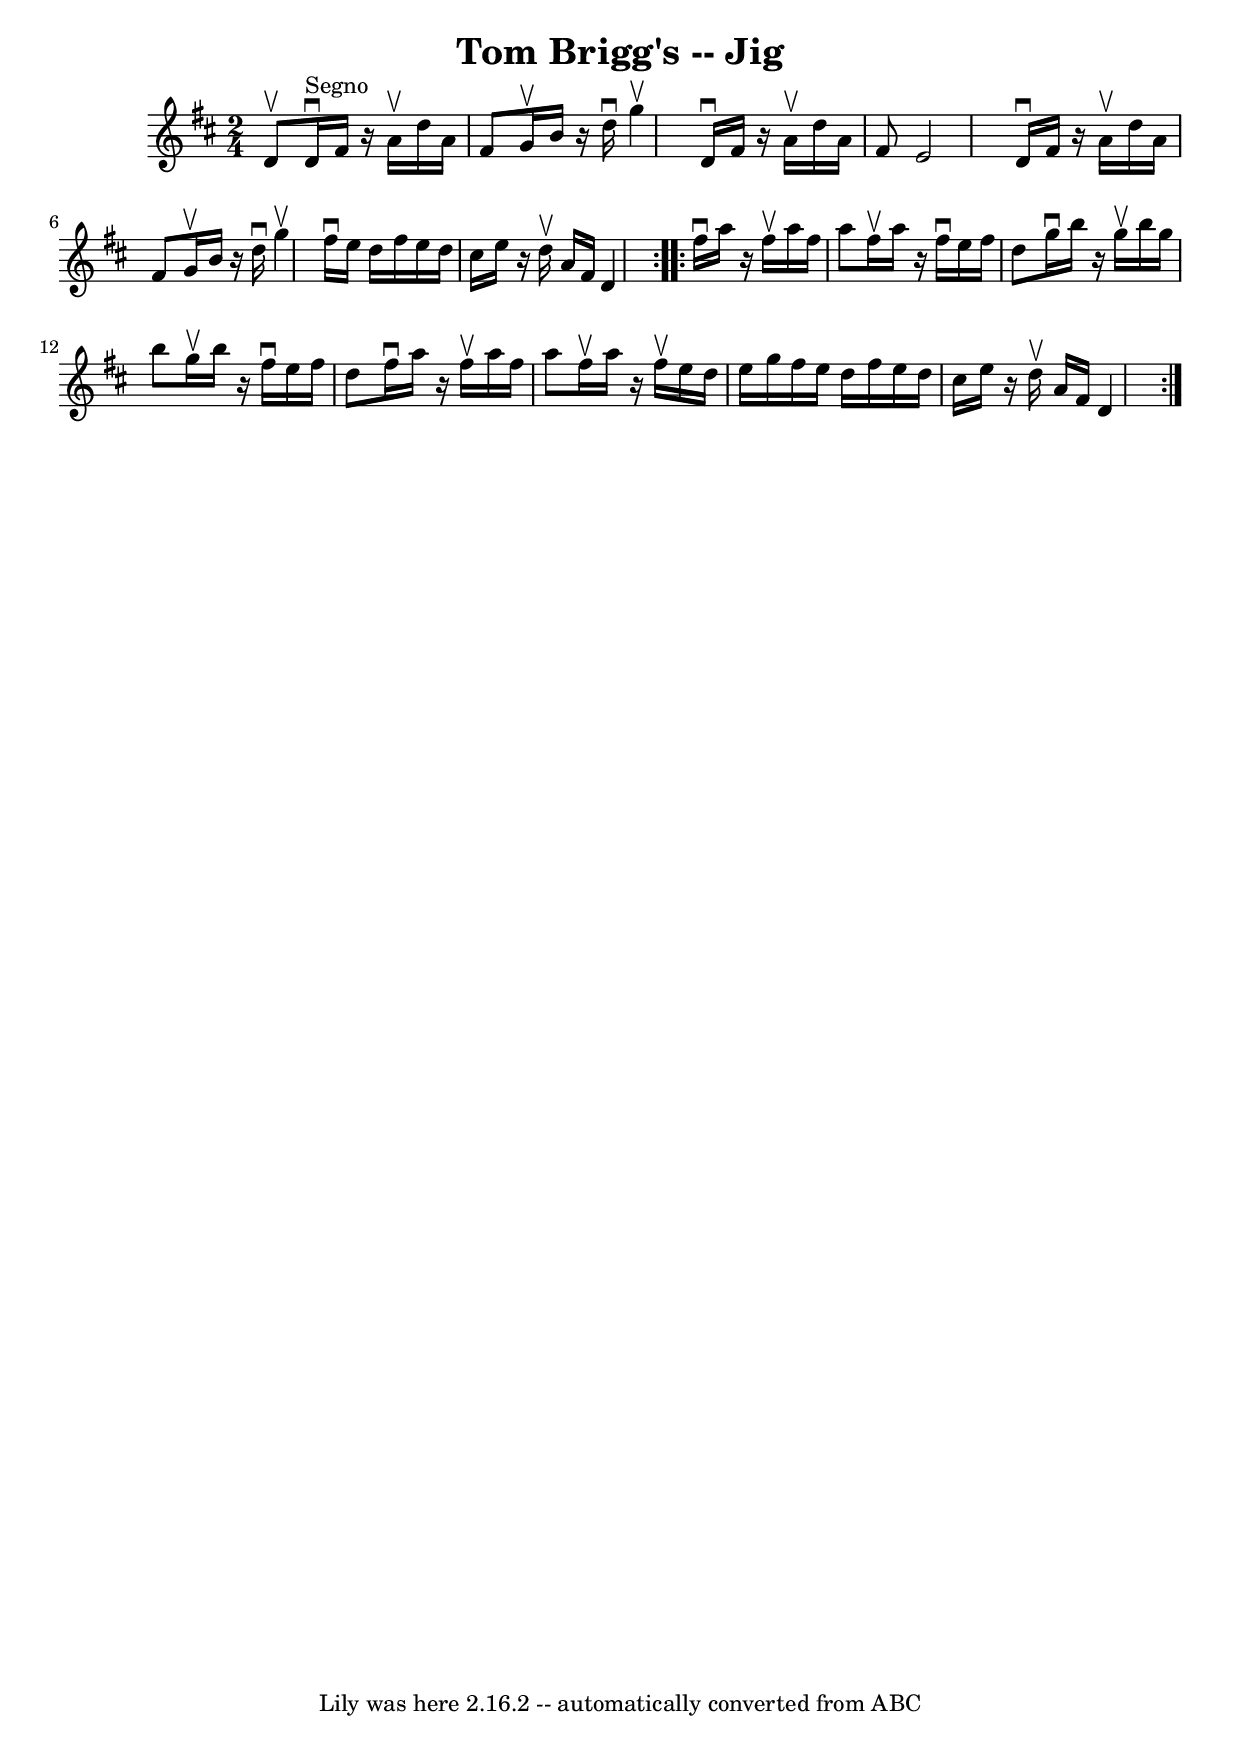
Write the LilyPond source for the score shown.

\version "2.16.2"
\include "Mammoth.ily"
\header {
  %% book = "Ryan's Mammoth Collection"
 crossRefNumber = "1"
 footnotes = "\\\\113 635"
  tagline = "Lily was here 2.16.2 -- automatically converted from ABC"
  title = "Tom Brigg's -- Jig"

}
voicedefault =  {



  \repeat volta 2 {

    \time 2/4 
    \key d \major d'8^\upbow    |
 d'16^"Segno"^\downbow fis'16    r16 a'16^\upbow d''16 a'16 fis'8     |
 g'16^\upbow b'16    r16 d''16^\downbow g''4^\upbow    |
 d'16^\downbow fis'16    r16 a'16^\upbow d''16 a'16 fis'8     |
 e'2     |
 d'16^\downbow fis'16    r16 a'16^\upbow d''16 a'16 fis'8     |
 g'16^\upbow b'16    r16 d''16^\downbow g''4^\upbow    |
 fis''16^\downbow e''16 d''16 fis''16 e''16 d''16 cis''16 e''16     |
    r16 d''16^\upbow a'16 fis'16 d'4    
  }   
  
  \repeat volta 2 {
 fis''16^\downbow a''16    r16 fis''16^\upbow a''16 fis''16 a''8     |
 fis''16^\upbow a''16    r16 fis''16^\downbow e''16 fis''16 d''8    |
 g''16^\downbow b''16         r16 g''16^\upbow b''16 g''16 b''8     |
 g''16^\upbow b''16       r16 fis''16^\downbow e''16 fis''16 d''8   |
 fis''16^\downbow a''16    r16 fis''16^\upbow a''16 fis''16 a''8    |
    
 fis''16^\upbow a''16    r16 fis''16^\upbow e''16 d''16 e''16 g''16     |
 fis''16 e''16 d''16 fis''16 e''16 d''16 cis''16 e''16     |
    r16 d''16^\upbow a'16 fis'16 d'4        

  }   

}

\score{
  <<

    \context Staff="default"
    {
      \voicedefault 
      
    }

  >>
  \layout {
    
  }
  \midi {
  }

}
